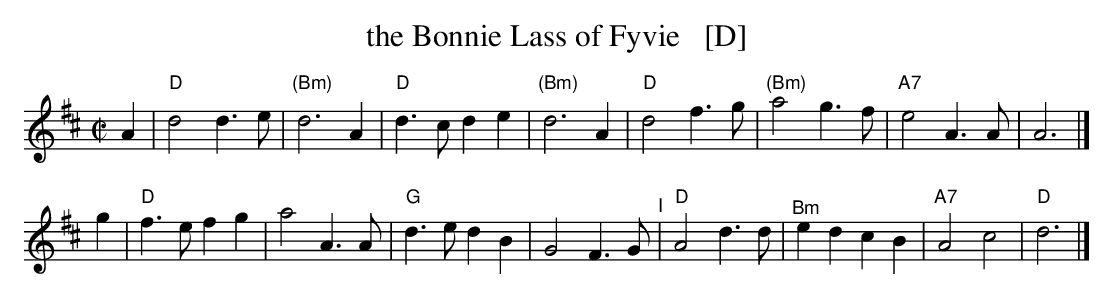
X:1
T: the Bonnie Lass of Fyvie   [D]
M: C|
L: 1/8
K: D
A2 |\
"D"d4 d3e | "(Bm)"d6 A2 | "D"d3c d2e2 | "(Bm)"d6 A2 |\
"D"d4 f3g | "(Bm)"a4 g3f | "A7"e4 A3A | A6 |]
g2 |\
"D"f3e f2g2 | a4 A3A | "G"d3e d2B2 | G4 F3G "^I"|\
"D"A4 d3d | "^Bm"e2d2 c2B2 | "A7"A4 c4 | "D"d6 |]
